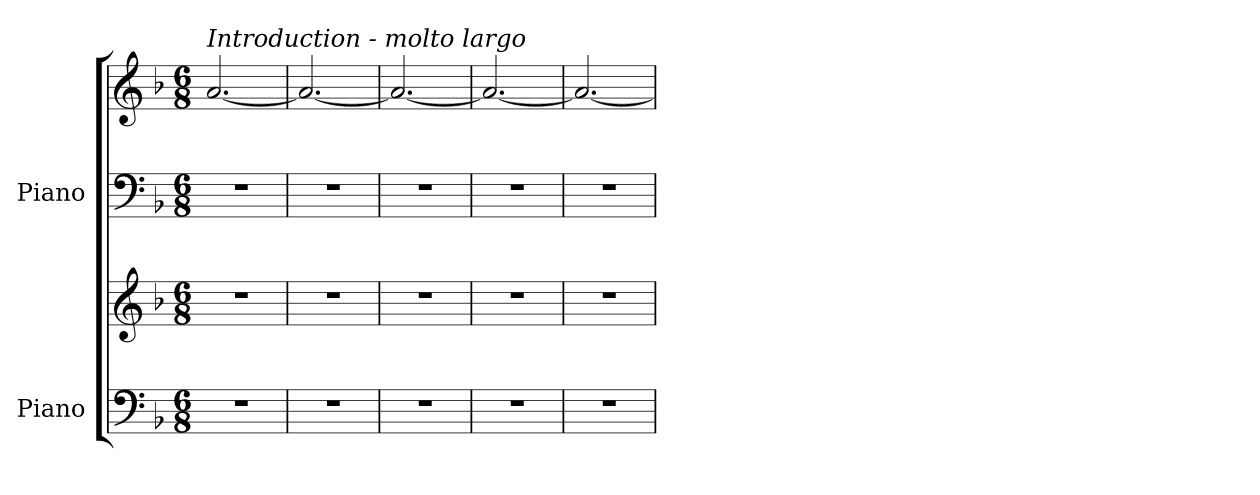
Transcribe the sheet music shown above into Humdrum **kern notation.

**kern	**kern	**kern	**kern
*part2	*part2	*part1	*part1
*staff4	*staff3	*staff2	*staff1
*I"Piano	*	*I"Piano	*
*I'Pno.	*	*I'Pno.	*
*clefF4	*clefG2	*clefF4	*clefG2
*k[b-]	*k[b-]	*k[b-]	*k[b-]
*M6/8	*M6/8	*M6/8	*M6/8
*MM216	*MM216	*MM216	*MM216
=1	=1	=1	=1
!	!	!	!LO:TX:a:i:t=Introduction - molto largo
2.r	2.r	2.r	[2.a/
=2	=2	=2	=2
2.r	2.r	2.r	2.a/_
=3	=3	=3	=3
2.r	2.r	2.r	2.a/_
=4	=4	=4	=4
2.r	2.r	2.r	2.a/_
=5	=5	=5	=5
2.r	2.r	2.r	2.a/_
=	=	=	=
*-	*-	*-	*-
